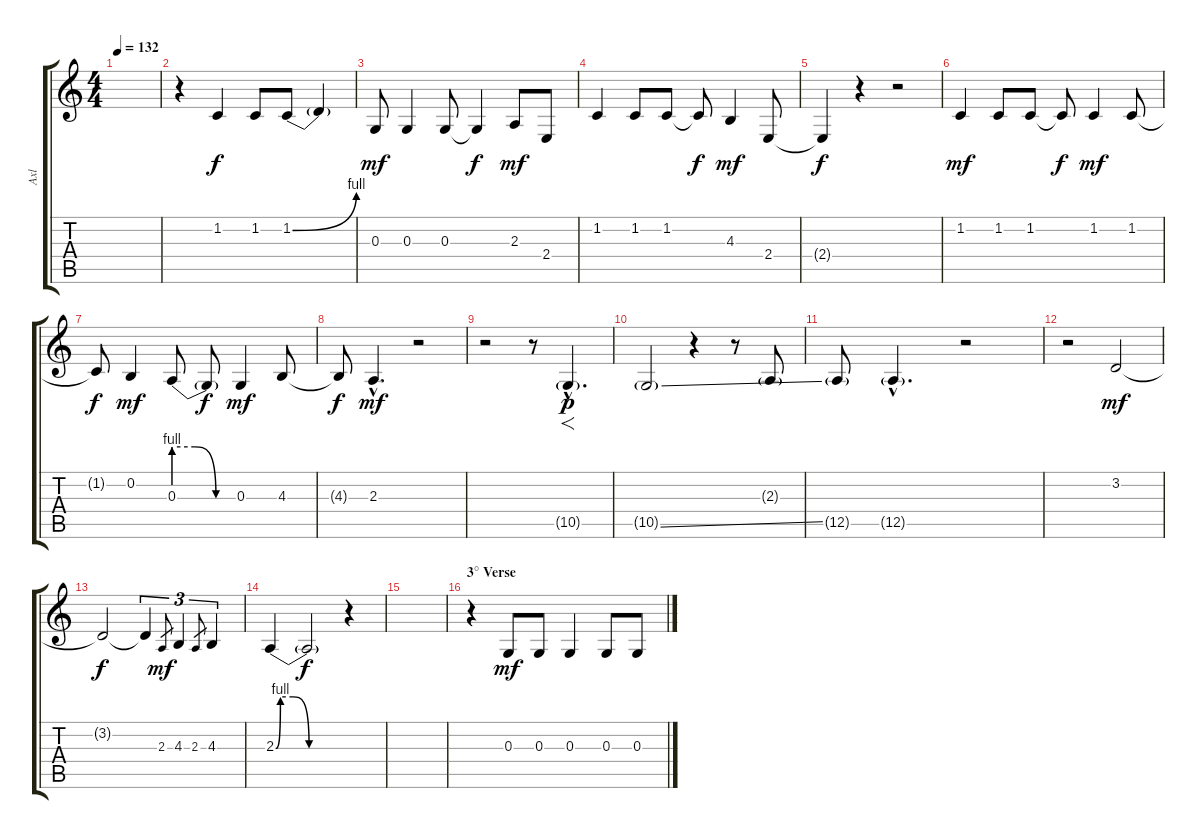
\track ("Axl" "Axl") {instrument whistle}
\staff {score tabs}
\tuning (E4 B3 G3 D3 A2 E2) {hide}
\ts (4 4)
\tempo 132
\clef g2
\ks c
|
r.4 1.2.4 1.2.8 1.2{be (bend 0 0 60 4)}.8 1.2{t}.4{dy f} |
0.3.8{dy mf} 0.3.4 0.3.8 0.3{t}.4{dy f} 2.3.8{dy mf} 2.4.8 |
1.2.4 1.2.8 1.2.8 1.2{t}.8{dy f} 4.3.4{dy mf} 2.4.8 |
2.4{t}.4{dy f} r.4 r.2 |
1.2.4{dy mf} 1.2.8 1.2.8 1.2{t}.8{dy f} 1.2.4{dy mf} 1.2.8 |
1.2{t}.8{dy f} 0.2.4{dy mf} 0.3{be (custom 0 4 20 4 40 0 60 0)}.8 0.3{t}.8{dy f} 0.3.4{dy mf} 4.3.8 |
4.3{t}.8{dy f} 2.3{hac}.4{d dy mf} r.2 |
r.2 r.8 10.5{g hac}.4{f d dy p} |
10.5{ss g}.2 r.4 r.8 2.3{g}.8 |
12.5{g}.8 12.5{g hac}.4{d} r.2 |
r.2 3.2.2{dy mf} |
3.2{t}.2{dy f} 3.2{t}.4{tu (3 2)} 2.3.8{gr dy mf} 4.3.4{tu (3 2)} 2.3.8{gr} 4.3.4{tu (3 2)} |
2.3{be (custom 0 0 4 4 15 4 29 0 40 0 60 0)}.4 2.3{t}.2{dy f} r.4 |
|
\section ("" "3° Verse")
r.4 0.3.8{dy mf} 0.3.8 0.3.4 0.3.8 0.3.8
